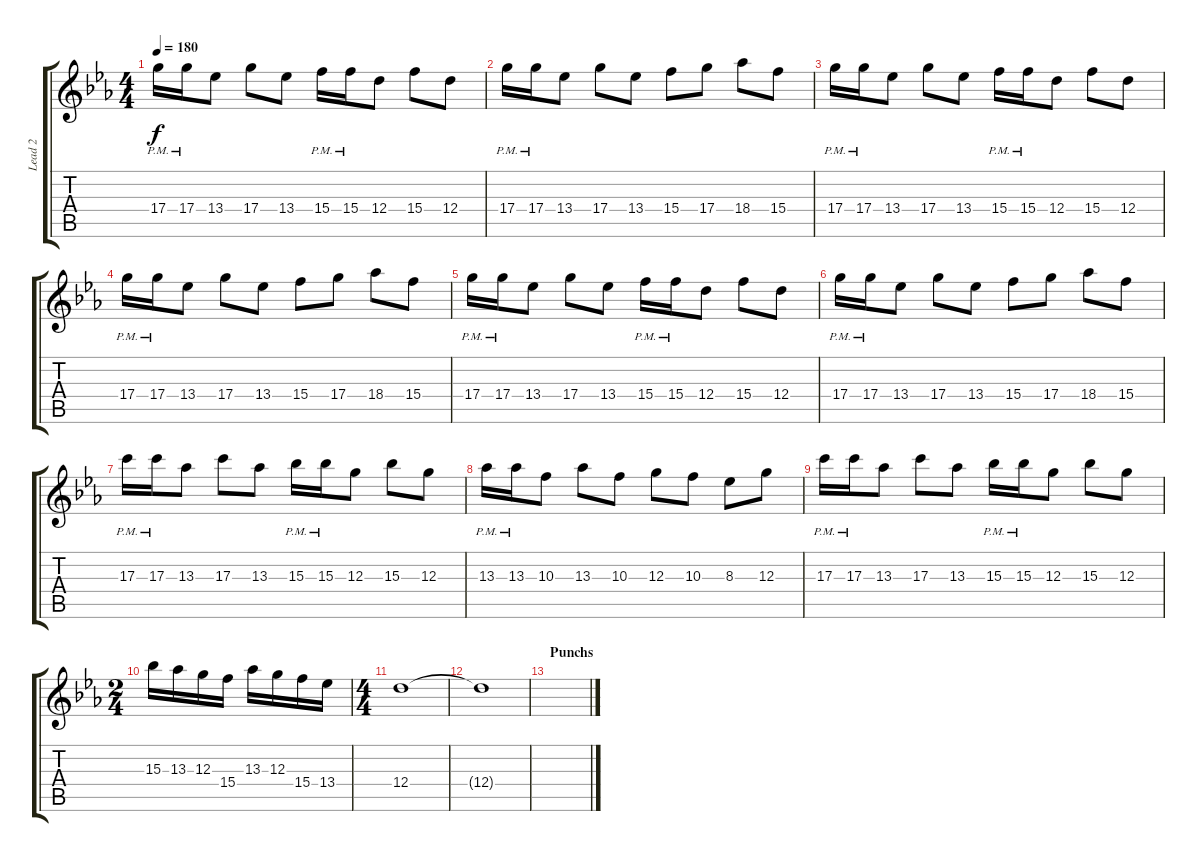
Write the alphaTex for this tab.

\track ("Lead 2" "Lead 2") {instrument distortionguitar}
\staff {score tabs}
\tuning (E4 B3 G3 D3 A2 E2) {hide}
\ts (4 4)
\tempo 180
\clef g2
\ks eb
17.4{pm}.16{dy f} 17.4{pm}.16 13.4.8 17.4.8 13.4.8 15.4{pm}.16 15.4{pm}.16 12.4.8 15.4.8 12.4.8 |
17.4{pm}.16 17.4{pm}.16 13.4.8 17.4.8 13.4.8 15.4.8 17.4.8 18.4.8 15.4.8 |
17.4{pm}.16 17.4{pm}.16 13.4.8 17.4.8 13.4.8 15.4{pm}.16 15.4{pm}.16 12.4.8 15.4.8 12.4.8 |
17.4{pm}.16 17.4{pm}.16 13.4.8 17.4.8 13.4.8 15.4.8 17.4.8 18.4.8 15.4.8 |
17.4{pm}.16 17.4{pm}.16 13.4.8 17.4.8 13.4.8 15.4{pm}.16 15.4{pm}.16 12.4.8 15.4.8 12.4.8 |
17.4{pm}.16 17.4{pm}.16 13.4.8 17.4.8 13.4.8 15.4.8 17.4.8 18.4.8 15.4.8 |
17.3{pm}.16 17.3{pm}.16 13.3.8 17.3.8 13.3.8 15.3{pm}.16 15.3{pm}.16 12.3.8 15.3.8 12.3.8 |
13.3{pm}.16 13.3{pm}.16 10.3.8 13.3.8 10.3.8 12.3.8 10.3.8 8.3.8 12.3.8 |
17.3{pm}.16 17.3{pm}.16 13.3.8 17.3.8 13.3.8 15.3{pm}.16 15.3{pm}.16 12.3.8 15.3.8 12.3.8 |
\ts (2 4)
15.3.16 13.3.16 12.3.16 15.4.16 13.3.16 12.3.16 15.4.16 13.4.16 |
\ts (4 4)
12.4.1 |
12.4{t}.1 |
\section ("" "Punchs")
